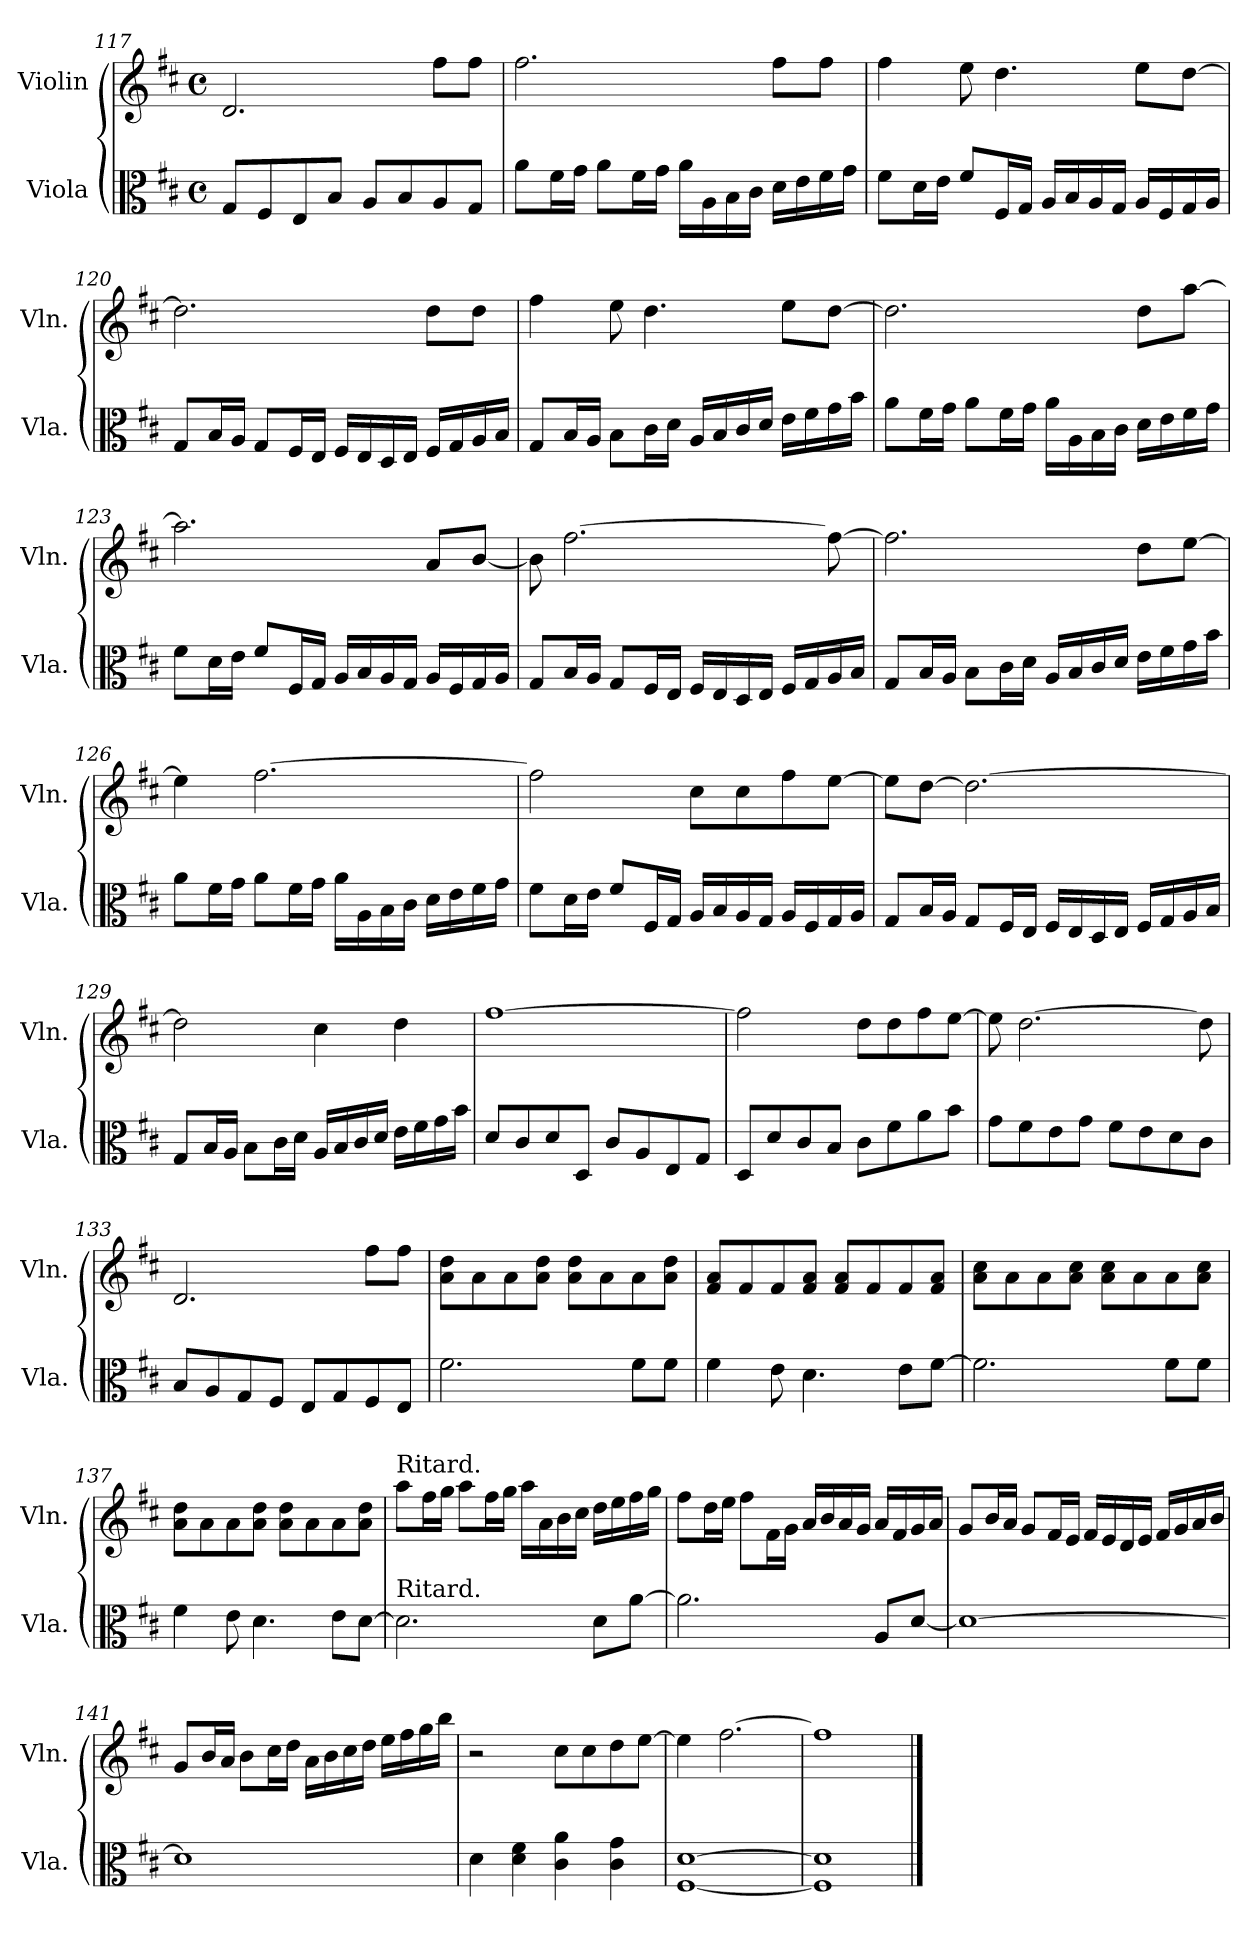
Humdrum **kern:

**kern	**kern
*part2	*part1
*staff2	*staff1
*I"Viola	*I"Violin
*I'Vla.	*I'Vln.
*clefC3	*clefG2
*k[f#c#]	*k[f#c#]
*M4/4	*M4/4
*met(c)	*met(c)
=117	=117
8G/L	2.d/
8F#/	.
8E/	.
8B/J	.
8A/L	.
8B/	.
8A/	8ff#\L
8G/J	8ff#\J
!!LO:LB:g=z
=118	=118
8a\L	2.ff#\
16f#\L	.
16g\JJ	.
8a\L	.
16f#\L	.
16g\JJ	.
16a\LL	.
16A\	.
16B\	.
16c#\JJ	.
16d\LL	8ff#\L
16e\	.
16f#\	8ff#\J
16g\JJ	.
=119	=119
8f#\L	4ff#\
16d\L	.
16e\JJ	.
8f#/L	8ee\
16F#/L	4.dd\
16G/JJ	.
16A/LL	.
16B/	.
16A/	.
16G/JJ	.
16A/LL	8ee\L
16F#/	.
16G/	[8dd\J
16A/JJ	.
=120	=120
8G/L	2.dd\]
16B/L	.
16A/JJ	.
8G/L	.
16F#/L	.
16E/JJ	.
16F#/LL	.
16E/	.
16D/	.
16E/JJ	.
16F#/LL	8dd\L
16G/	.
16A/	8dd\J
16B/JJ	.
!!LO:LB:g=z
=121	=121
8G/L	4ff#\
16B/L	.
16A/JJ	.
8B\L	8ee\
16c#\L	4.dd\
16d\JJ	.
16A/LL	.
16B/	.
16c#/	.
16d/JJ	.
16e\LL	8ee\L
16f#\	.
16g\	[8dd\J
16b\JJ	.
=122	=122
8a\L	2.dd\]
16f#\L	.
16g\JJ	.
8a\L	.
16f#\L	.
16g\JJ	.
16a\LL	.
16A\	.
16B\	.
16c#\JJ	.
16d\LL	8dd\L
16e\	.
16f#\	[8aa\J
16g\JJ	.
=123	=123
8f#\L	2.aa\]
16d\L	.
16e\JJ	.
8f#/L	.
16F#/L	.
16G/JJ	.
16A/LL	.
16B/	.
16A/	.
16G/JJ	.
16A/LL	8a/L
16F#/	.
16G/	[8b/J
16A/JJ	.
!!LO:LB:g=z
=124	=124
8G/L	8b\]
16B/L	[2.ff#\
16A/JJ	.
8G/L	.
16F#/L	.
16E/JJ	.
16F#/LL	.
16E/	.
16D/	.
16E/JJ	.
16F#/LL	.
16G/	.
16A/	8ff#\_
16B/JJ	.
=125	=125
8G/L	2.ff#\]
16B/L	.
16A/JJ	.
8B\L	.
16c#\L	.
16d\JJ	.
16A/LL	.
16B/	.
16c#/	.
16d/JJ	.
16e\LL	8dd\L
16f#\	.
16g\	[8ee\J
16b\JJ	.
=126	=126
8a\L	4ee\]
16f#\L	.
16g\JJ	.
8a\L	[2.ff#\
16f#\L	.
16g\JJ	.
16a\LL	.
16A\	.
16B\	.
16c#\JJ	.
16d\LL	.
16e\	.
16f#\	.
16g\JJ	.
!!LO:LB:g=z
=127	=127
8f#\L	2ff#\]
16d\L	.
16e\JJ	.
8f#/L	.
16F#/L	.
16G/JJ	.
16A/LL	8cc#\L
16B/	.
16A/	8cc#\
16G/JJ	.
16A/LL	8ff#\
16F#/	.
16G/	[8ee\J
16A/JJ	.
=128	=128
8G/L	8ee\L]
16B/L	[8dd\J
16A/JJ	.
8G/L	2.dd\_
16F#/L	.
16E/JJ	.
16F#/LL	.
16E/	.
16D/	.
16E/JJ	.
16F#/LL	.
16G/	.
16A/	.
16B/JJ	.
=129	=129
8G/L	2dd\]
16B/L	.
16A/JJ	.
8B\L	.
16c#\L	.
16d\JJ	.
16A/LL	4cc#\
16B/	.
16c#/	.
16d/JJ	.
16e\LL	4dd\
16f#\	.
16g\	.
16b\JJ	.
!!LO:LB:g=z
=130	=130
8d/L	[1ff#
8c#/	.
8d/	.
8D/J	.
8c#/L	.
8A/	.
8E/	.
8G/J	.
=131	=131
8D/L	2ff#\]
8d/	.
8c#/	.
8B/J	.
8c#\L	8dd\L
8f#\	8dd\
8a\	8ff#\
8b\J	[8ee\J
=132	=132
8g\L	8ee\]
8f#\	[2.dd\
8e\	.
8g\J	.
8f#\L	.
8e\	.
8d\	.
8c#\J	8dd\]
=133	=133
8B/L	2.d/
8A/	.
8G/	.
8F#/J	.
8E/L	.
8G/	.
8F#/	8ff#\L
8E/J	8ff#\J
=134	=134
2.f#\	8a\ 8dd\L
.	8a\
.	8a\
.	8a\ 8dd\J
.	8a\ 8dd\L
.	8a\
8f#\L	8a\
8f#\J	8a\ 8dd\J
!!LO:PB:g=z
=135	=135
4f#\	8f#/ 8a/L
.	8f#/
8e\	8f#/
4.d\	8f#/ 8a/J
.	8f#/ 8a/L
.	8f#/
8e\L	8f#/
[8f#\J	8f#/ 8a/J
=136	=136
2.f#\]	8a\ 8cc#\L
.	8a\
.	8a\
.	8a\ 8cc#\J
.	8a\ 8cc#\L
.	8a\
8f#\L	8a\
8f#\J	8a\ 8cc#\J
=137	=137
4f#\	8a\ 8dd\L
.	8a\
8e\	8a\
4.d\	8a\ 8dd\J
.	8a\ 8dd\L
.	8a\
8e\L	8a\
[8d\J	8a\ 8dd\J
=138	=138
!!LO:REH:place=s1:a:B:fs=14:t=H
*	*MM85
!	!LO:TX:a:t=Ritard.
!LO:TX:a:t=Ritard.	!
2.d\]	8aa\L
.	16ff#\L
.	16gg\JJ
.	8aa\L
.	16ff#\L
.	16gg\JJ
.	16aa\LL
.	16a\
.	16b\
.	16cc#\JJ
8d\L	16dd\LL
.	16ee\
[8a\J	16ff#\
.	16gg\JJ
!!LO:LB:g=z
=139	=139
*	*MM80
2.a\]	8ff#\L
.	16dd\L
.	16ee\JJ
.	8ff#\L
.	16f#\L
.	16g\JJ
.	16a/LL
.	16b/
.	16a/
.	16g/JJ
8A/L	16a/LL
.	16f#/
[8d/J	16g/
.	16a/JJ
=140	=140
*	*MM75
1d_	8g/L
.	16b/L
.	16a/JJ
.	8g/L
.	16f#/L
.	16e/JJ
.	16f#/LL
.	16e/
.	16d/
.	16e/JJ
.	16f#/LL
.	16g/
.	16a/
.	16b/JJ
=141	=141
*	*MM60
1d]	8g/L
.	16b/L
.	16a/JJ
.	8b\L
.	16cc#\L
.	16dd\JJ
.	16a\LL
.	16b\
.	16cc#\
.	16dd\JJ
.	16ee\LL
.	16ff#\
.	16gg\
.	16bb\JJ
!!LO:LB:g=z
=142	=142
4d\	2r
4d\ 4f#\	.
4c#\ 4a\	8cc#\L
.	8cc#\
4c#\ 4g\	8dd\
.	[8ee\J
=143	=143
[1F# [1d	4ee\]
.	[2.ff#\
=144	=144
1F#] 1d]	1ff#]
==	==
*-	*-
